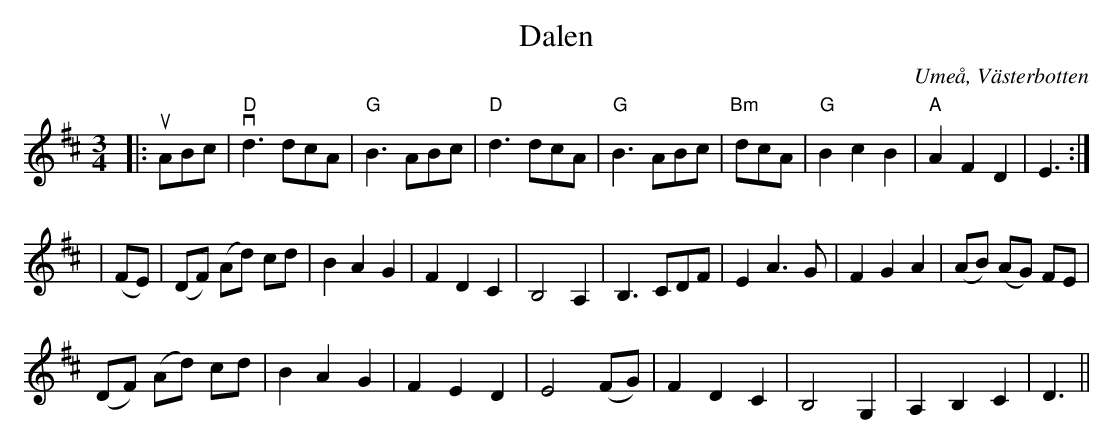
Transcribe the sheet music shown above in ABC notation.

X:1
T:Dalen
O:Umeå, Västerbotten
M:3/4
L:1/8
K:D
|: uABc | "D"vd3 dcA | "G"B3 ABc | "D" d3 dcA | "G"B3 ABc | "Bm"3 dcA | "G"B2 c2 B2 | "A"A2 F2 D2 | E3 :|
| (FE) | (DF) (Ad) cd | B2 A2 G2 | F2 D2 C2 | B,4 A,2 | B,3 CDF | E2 A3 G | F2 G2 A2 | (AB) (AG) FE |
 (DF) (Ad) cd | B2 A2 G2 | F2 E2 D2 | E4 (FG) | F2 D2 C2 | B,4 G,2 | A,2 B,2 C2 | D3 ||
